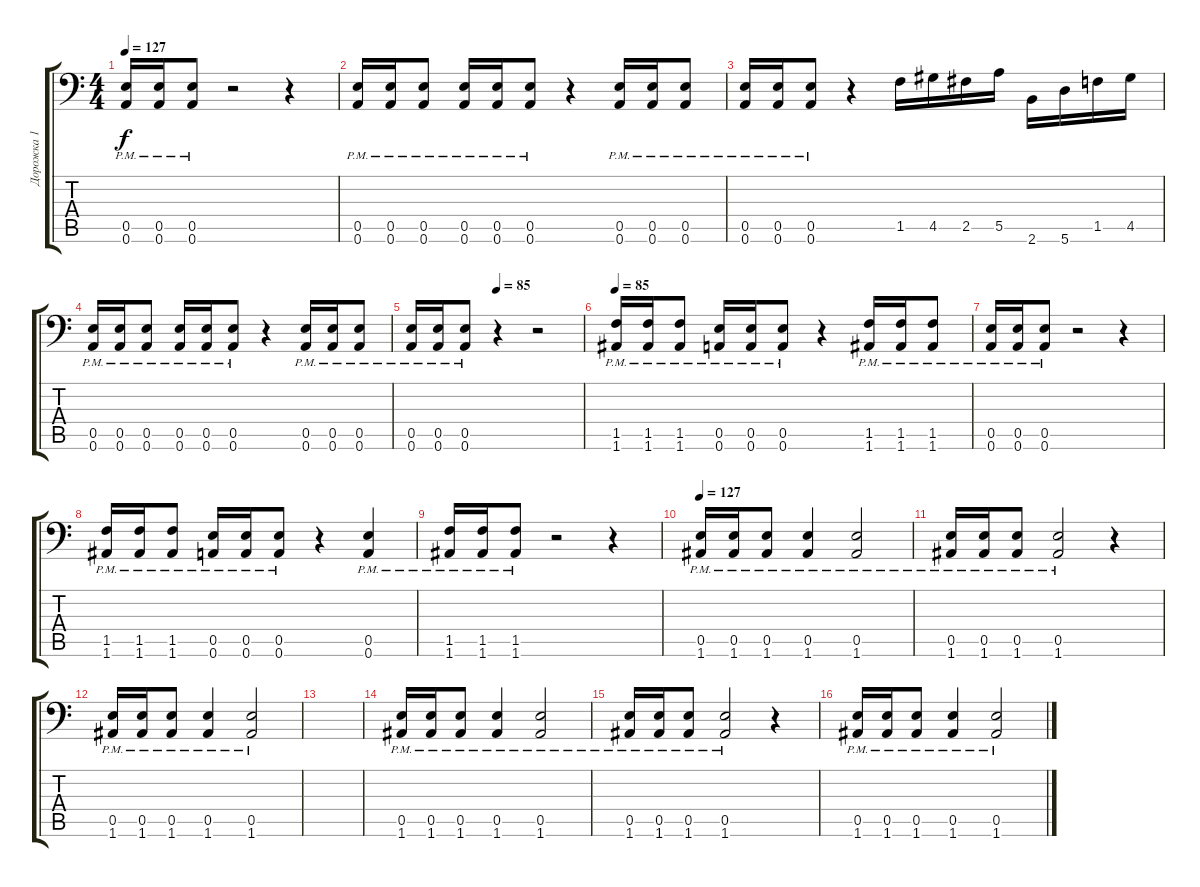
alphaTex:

\track ("Дорожка 1" "Дорожка 1") {instrument distortionguitar}
\staff {score tabs}
\tuning (B3 Gb3 D3 A2 E2 A1) {hide}
\ts (4 4)
\tempo 127
\clef f4
\ks c
(0.5{pm} 0.6{pm}).16{dy f} (0.5{pm} 0.6).16 (0.5{pm} 0.6{pm}).8 r.2 r.4 |
(0.5{pm} 0.6).16 (0.5{pm} 0.6{pm}).16 (0.5{pm} 0.6{pm}).8 (0.5{pm} 0.6{pm}).16 (0.5{pm} 0.6{pm}).16 (0.5{pm} 0.6{pm}).8 r.4 (0.5{pm} 0.6{pm}).16 (0.5{pm} 0.6{pm}).16 (0.5{pm} 0.6{pm}).8 |
(0.5{pm} 0.6{pm}).16 (0.5{pm} 0.6).16 (0.5{pm} 0.6{pm}).8 r.4 1.5.16 4.5.16 2.5.16 5.5.16 2.6.16 5.6.16 1.5.16 4.5.16 |
(0.5{pm} 0.6).16 (0.5{pm} 0.6{pm}).16 (0.5{pm} 0.6{pm}).8 (0.5{pm} 0.6{pm}).16 (0.5{pm} 0.6{pm}).16 (0.5{pm} 0.6{pm}).8 r.4 (0.5{pm} 0.6{pm}).16 (0.5{pm} 0.6{pm}).16 (0.5{pm} 0.6{pm}).8 |
\tempo (85 0.5)
(0.5{pm} 0.6{pm}).16 (0.5{pm} 0.6).16 (0.5{pm} 0.6{pm}).8 r.4 r.2 |
\tempo 85
(1.5{pm} 1.6{pm}).16 (1.5{pm} 1.6{pm}).16 (1.5{pm} 1.6{pm}).8 (0.5{pm} 0.6{pm}).16 (0.5{pm} 0.6{pm}).16 (0.5{pm} 0.6{pm}).8 r.4 (1.5{pm} 1.6{pm}).16 (1.5{pm} 1.6{pm}).16 (1.5{pm} 1.6{pm}).8 |
(0.5{pm} 0.6{pm}).16 (0.5{pm} 0.6{pm}).16 (0.5{pm} 0.6{pm}).8 r.2 r.4 |
(1.5{pm} 1.6{pm}).16 (1.5{pm} 1.6{pm}).16 (1.5{pm} 1.6{pm}).8 (0.5{pm} 0.6{pm}).16 (0.5{pm} 0.6{pm}).16 (0.5{pm} 0.6{pm}).8 r.4 (0.5{pm} 0.6{pm}).4 |
(1.5{pm} 1.6{pm}).16 (1.5{pm} 1.6{pm}).16 (1.5{pm} 1.6{pm}).8 r.2 r.4 |
\tempo 127
(0.5{pm} 1.6{pm}).16 (0.5{pm} 1.6{pm}).16 (0.5{pm} 1.6{pm}).8 (0.5{pm} 1.6{pm}).4 (0.5{pm} 1.6{pm}).2 |
(0.5{pm} 1.6{pm}).16 (0.5{pm} 1.6{pm}).16 (0.5{pm} 1.6{pm}).8 (0.5{pm} 1.6{pm}).2 r.4 |
(0.5{pm} 1.6{pm}).16 (0.5{pm} 1.6{pm}).16 (0.5{pm} 1.6{pm}).8 (0.5{pm} 1.6{pm}).4 (0.5{pm} 1.6{pm}).2 |
|
(0.5{pm} 1.6{pm}).16 (0.5{pm} 1.6{pm}).16 (0.5{pm} 1.6{pm}).8 (0.5{pm} 1.6{pm}).4 (0.5{pm} 1.6{pm}).2 |
(0.5{pm} 1.6{pm}).16 (0.5{pm} 1.6{pm}).16 (0.5{pm} 1.6{pm}).8 (0.5{pm} 1.6{pm}).2 r.4 |
(0.5{pm} 1.6{pm}).16 (0.5{pm} 1.6{pm}).16 (0.5{pm} 1.6{pm}).8 (0.5{pm} 1.6{pm}).4 (0.5{pm} 1.6{pm}).2
